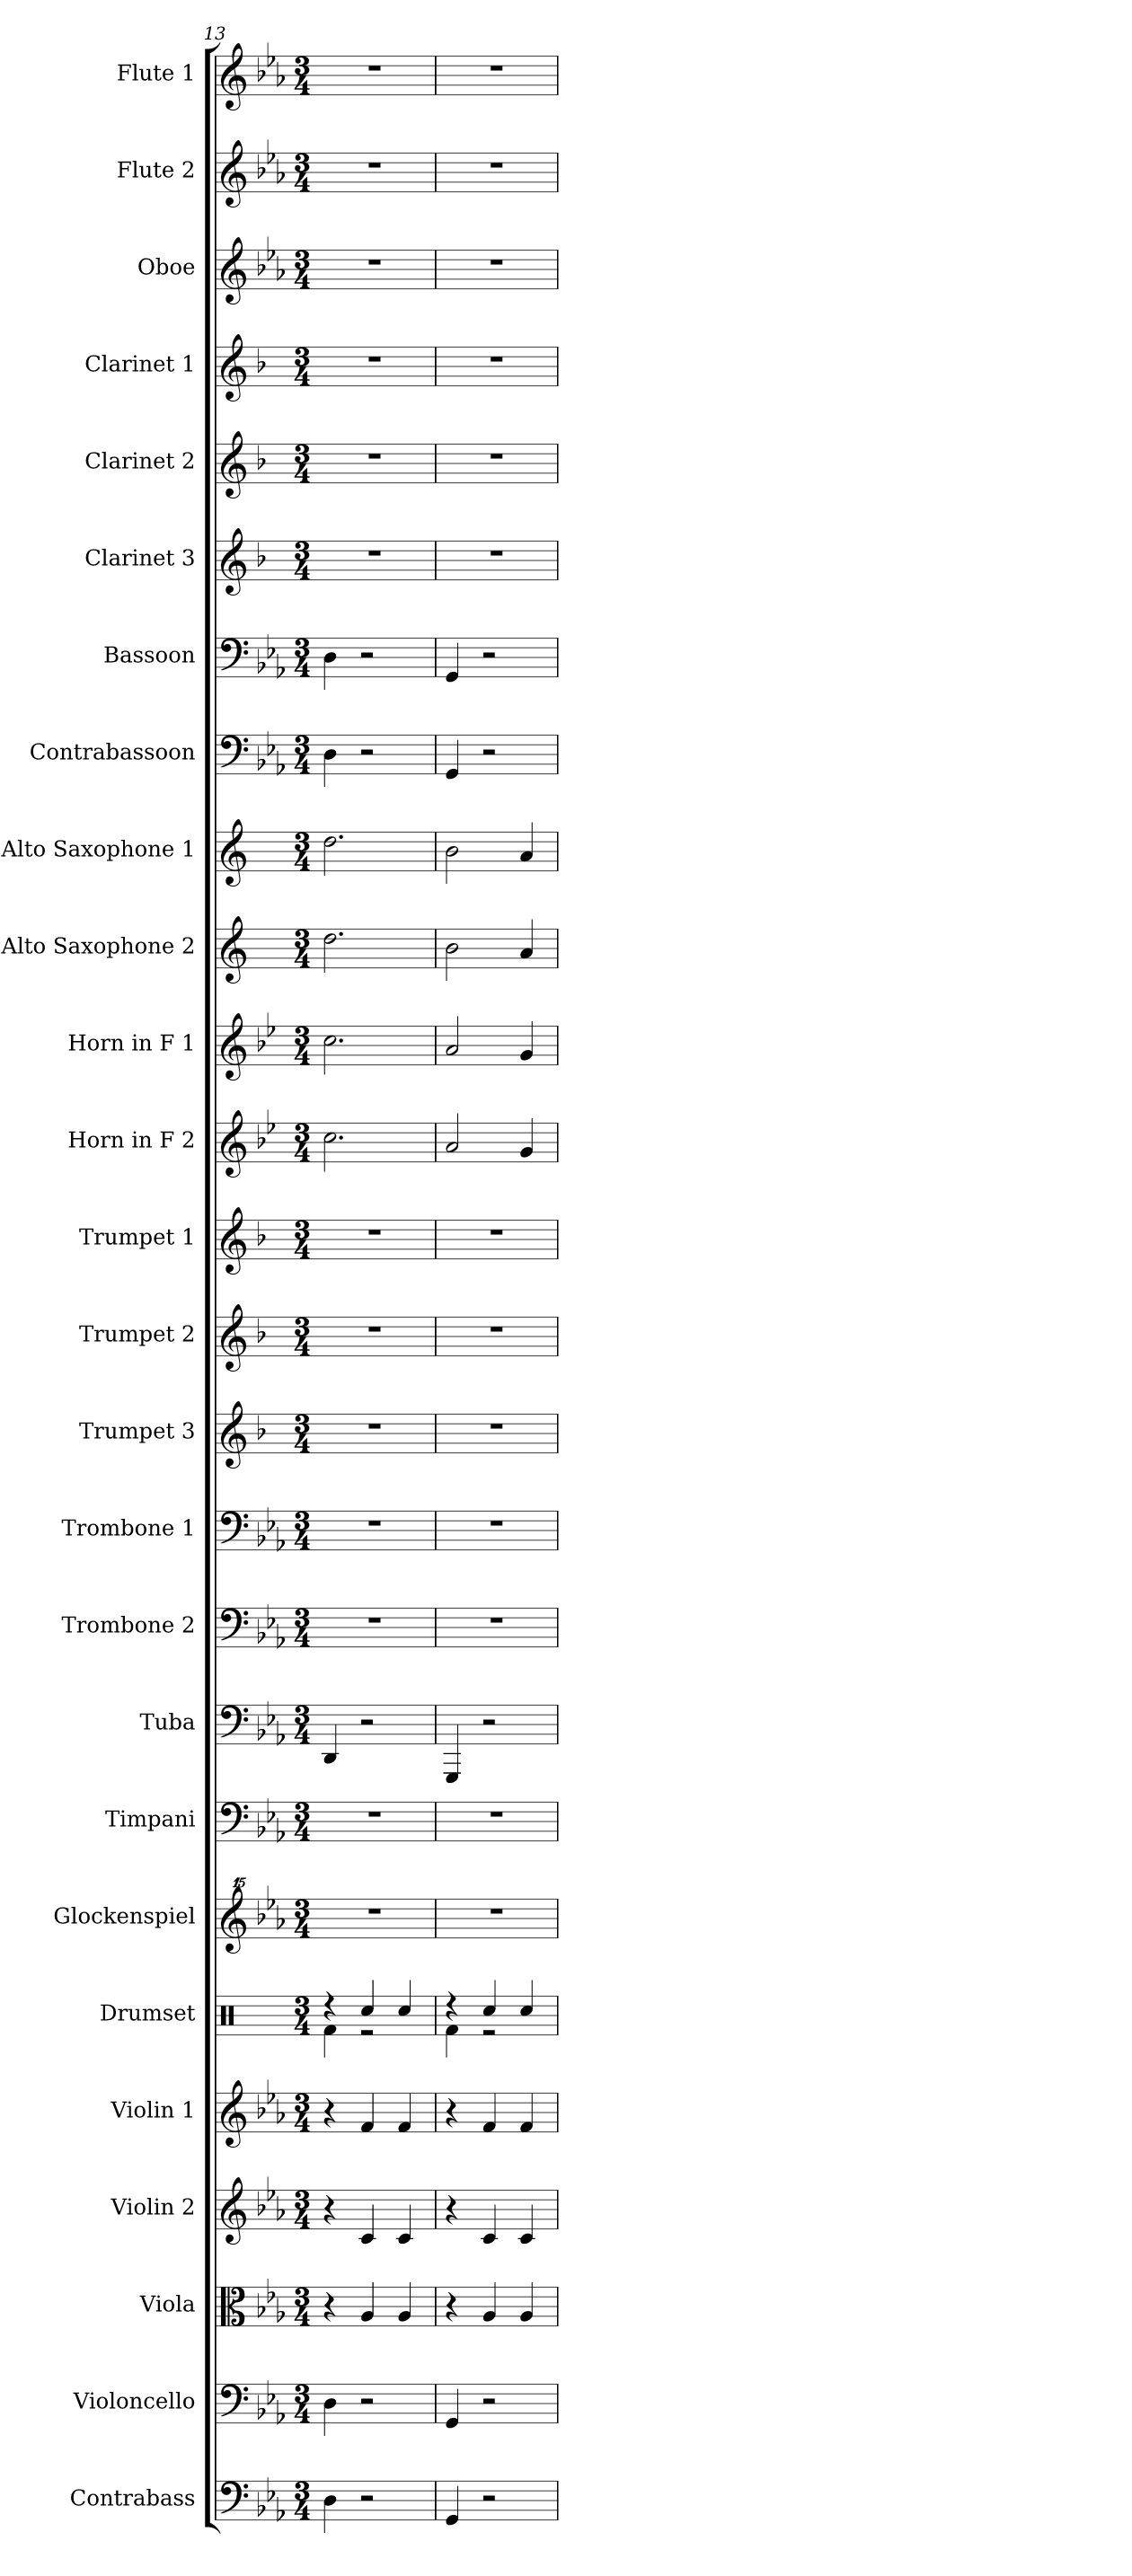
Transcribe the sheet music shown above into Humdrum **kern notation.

**kern	**kern	**kern	**kern	**kern	**kern	**kern	**kern	**kern	**kern	**kern	**kern	**kern	**kern	**kern	**kern	**kern	**kern	**kern	**kern	**kern	**kern	**kern	**kern	**kern	**kern
*part26	*part25	*part24	*part23	*part22	*part21	*part20	*part19	*part18	*part17	*part16	*part15	*part14	*part13	*part12	*part11	*part10	*part9	*part8	*part7	*part6	*part5	*part4	*part3	*part2	*part1
*staff26	*staff25	*staff24	*staff23	*staff22	*staff21	*staff20	*staff19	*staff18	*staff17	*staff16	*staff15	*staff14	*staff13	*staff12	*staff11	*staff10	*staff9	*staff8	*staff7	*staff6	*staff5	*staff4	*staff3	*staff2	*staff1
*I"Contrabass	*I"Violoncello	*I"Viola	*I"Violin 2	*I"Violin 1	*I"Drumset	*I"Glockenspiel	*I"Timpani	*I"Tuba	*I"Trombone 2	*I"Trombone 1	*I"Trumpet 3	*I"Trumpet 2	*I"Trumpet 1	*I"Horn in F 2	*I"Horn in F 1	*I"Alto Saxophone 2	*I". Alto Saxophone 1	*I"Contrabassoon	*I"Bassoon	*I"Clarinet 3	*I"Clarinet 2	*I"Clarinet 1	*I"Oboe	*I"Flute 2	*I"Flute 1
*I'Cb.	*I'Vlc.	*I'Vla.	*I'Vln. 2	*I'Vln. 1	*I'Drs.	*I'Glk.	*	*I'Tba.	*I'Tbn.	*	*	*I'2/3. Trp.	*I'1. Trp.	*	*I'1/2. Hn.	*I'A. Sax.	*I'1/2. Asax.	*I'Cbsn.	*I'Bsn.	*	*	*	*I'Ob.	*I'Fl.	*I'Fl.
*clefF4	*clefF4	*clefC3	*clefG2	*clefG2	*clefX	*clefG^^2	*clefF4	*clefF4	*clefF4	*clefF4	*clefG2	*clefG2	*clefG2	*clefG2	*clefG2	*clefG2	*clefG2	*clefF4	*clefF4	*clefG2	*clefG2	*clefG2	*clefG2	*clefG2	*clefG2
*ITrd7c12	*	*	*	*	*	*	*	*	*	*	*ITrd1c2	*ITrd1c2	*ITrd1c2	*ITrd4c7	*ITrd4c7	*ITrd5c9	*ITrd5c9	*ITrd7c12	*	*ITrd1c2	*ITrd1c2	*ITrd1c2	*	*	*
*k[b-e-a-]	*k[b-e-a-]	*k[b-e-a-]	*k[b-e-a-]	*k[b-e-a-]	*k[]	*k[b-e-a-]	*k[b-e-a-]	*k[b-e-a-]	*k[b-e-a-]	*k[b-e-a-]	*k[b-e-a-]	*k[b-e-a-]	*k[b-e-a-]	*k[b-e-a-]	*k[b-e-a-]	*k[b-e-a-]	*k[b-e-a-]	*k[b-e-a-]	*k[b-e-a-]	*k[b-e-a-]	*k[b-e-a-]	*k[b-e-a-]	*k[b-e-a-]	*k[b-e-a-]	*k[b-e-a-]
*M3/4	*M3/4	*M3/4	*M3/4	*M3/4	*M3/4	*M3/4	*M3/4	*M3/4	*M3/4	*M3/4	*M3/4	*M3/4	*M3/4	*M3/4	*M3/4	*M3/4	*M3/4	*M3/4	*M3/4	*M3/4	*M3/4	*M3/4	*M3/4	*M3/4	*M3/4
=13	=13	=13	=13	=13	=13	=13	=13	=13	=13	=13	=13	=13	=13	=13	=13	=13	=13	=13	=13	=13	=13	=13	=13	=13	=13
*	*	*	*	*	*^	*	*	*	*	*	*	*	*	*	*	*	*	*	*	*	*	*	*	*	*
4DD\	4D\	4r	4r	4r	4r	4Rf\	2.r	2.r	4DD/	2.r	2.r	2.r	2.r	2.r	2.f\	2.f\	2.f\	2.f\	4DD\	4D\	2.r	2.r	2.r	2.r	2.r	2.r
2r	2r	4A-/	4c/	4f/	4Rcc/	2r	.	.	2r	.	.	.	.	.	.	.	.	.	2r	2r	.	.	.	.	.	.
.	.	4A-/	4c/	4f/	4Rcc/	.	.	.	.	.	.	.	.	.	.	.	.	.	.	.	.	.	.	.	.	.
=14	=14	=14	=14	=14	=14	=14	=14	=14	=14	=14	=14	=14	=14	=14	=14	=14	=14	=14	=14	=14	=14	=14	=14	=14	=14	=14
4GGG/	4GG/	4r	4r	4r	4r	4Rf\	2.r	2.r	4GGG/	2.r	2.r	2.r	2.r	2.r	2d/	2d/	2d\	2d\	4GGG/	4GG/	2.r	2.r	2.r	2.r	2.r	2.r
2r	2r	4A-/	4c/	4f/	4Rcc/	2r	.	.	2r	.	.	.	.	.	.	.	.	.	2r	2r	.	.	.	.	.	.
.	.	4A-/	4c/	4f/	4Rcc/	.	.	.	.	.	.	.	.	.	4c/	4c/	4c/	4c/	.	.	.	.	.	.	.	.
*	*	*	*	*	*v	*v	*	*	*	*	*	*	*	*	*	*	*	*	*	*	*	*	*	*	*	*
=	=	=	=	=	=	=	=	=	=	=	=	=	=	=	=	=	=	=	=	=	=	=	=	=	=
*-	*-	*-	*-	*-	*-	*-	*-	*-	*-	*-	*-	*-	*-	*-	*-	*-	*-	*-	*-	*-	*-	*-	*-	*-	*-
